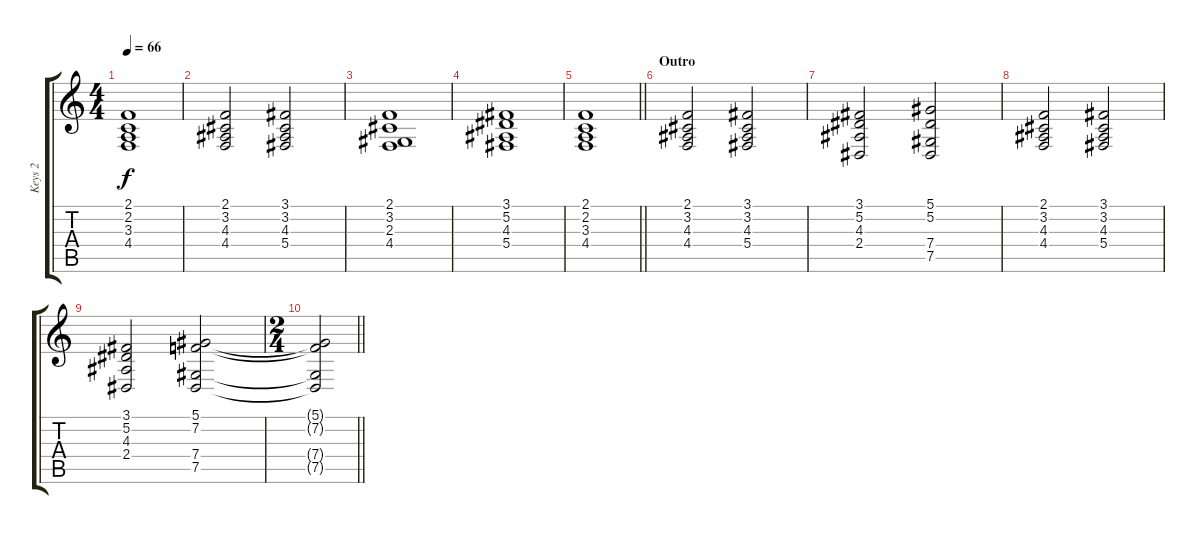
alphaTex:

\track ("Keys 2" "Keys 2") {instrument pad2warm}
\staff {score tabs}
\tuning (Eb4 Bb3 Gb3 Db3 Ab2 Eb2) {hide}
\ts (4 4)
\tempo 66
\clef g2
\ks c
(2.1 2.2 3.3 4.4).1{dy f} |
(2.1 3.2 4.3 4.4).2 (3.1 3.2 4.3 5.4).2 |
(2.1 3.2 2.3 4.4).1 |
(3.1 5.2 4.3 5.4).1 |
\barLineRight lightlight
(2.1 2.2 3.3 4.4).1 |
\section ("" "Outro")
(2.1 3.2 4.3 4.4).2{volume 11} (3.1 3.2 4.3 5.4).2 |
(3.1 5.2 4.3 2.4).2 (5.1 5.2 7.4 7.5).2 |
(2.1 3.2 4.3 4.4).2 (3.1 3.2 4.3 5.4).2 |
(3.1 5.2 4.3 2.4).2 (5.1 7.2 7.4 7.5).2 |
\ts (2 4)
\barLineRight lightlight
(5.1{t} 7.2{t} 7.4{t} 7.5{t}).2{volume 0}
